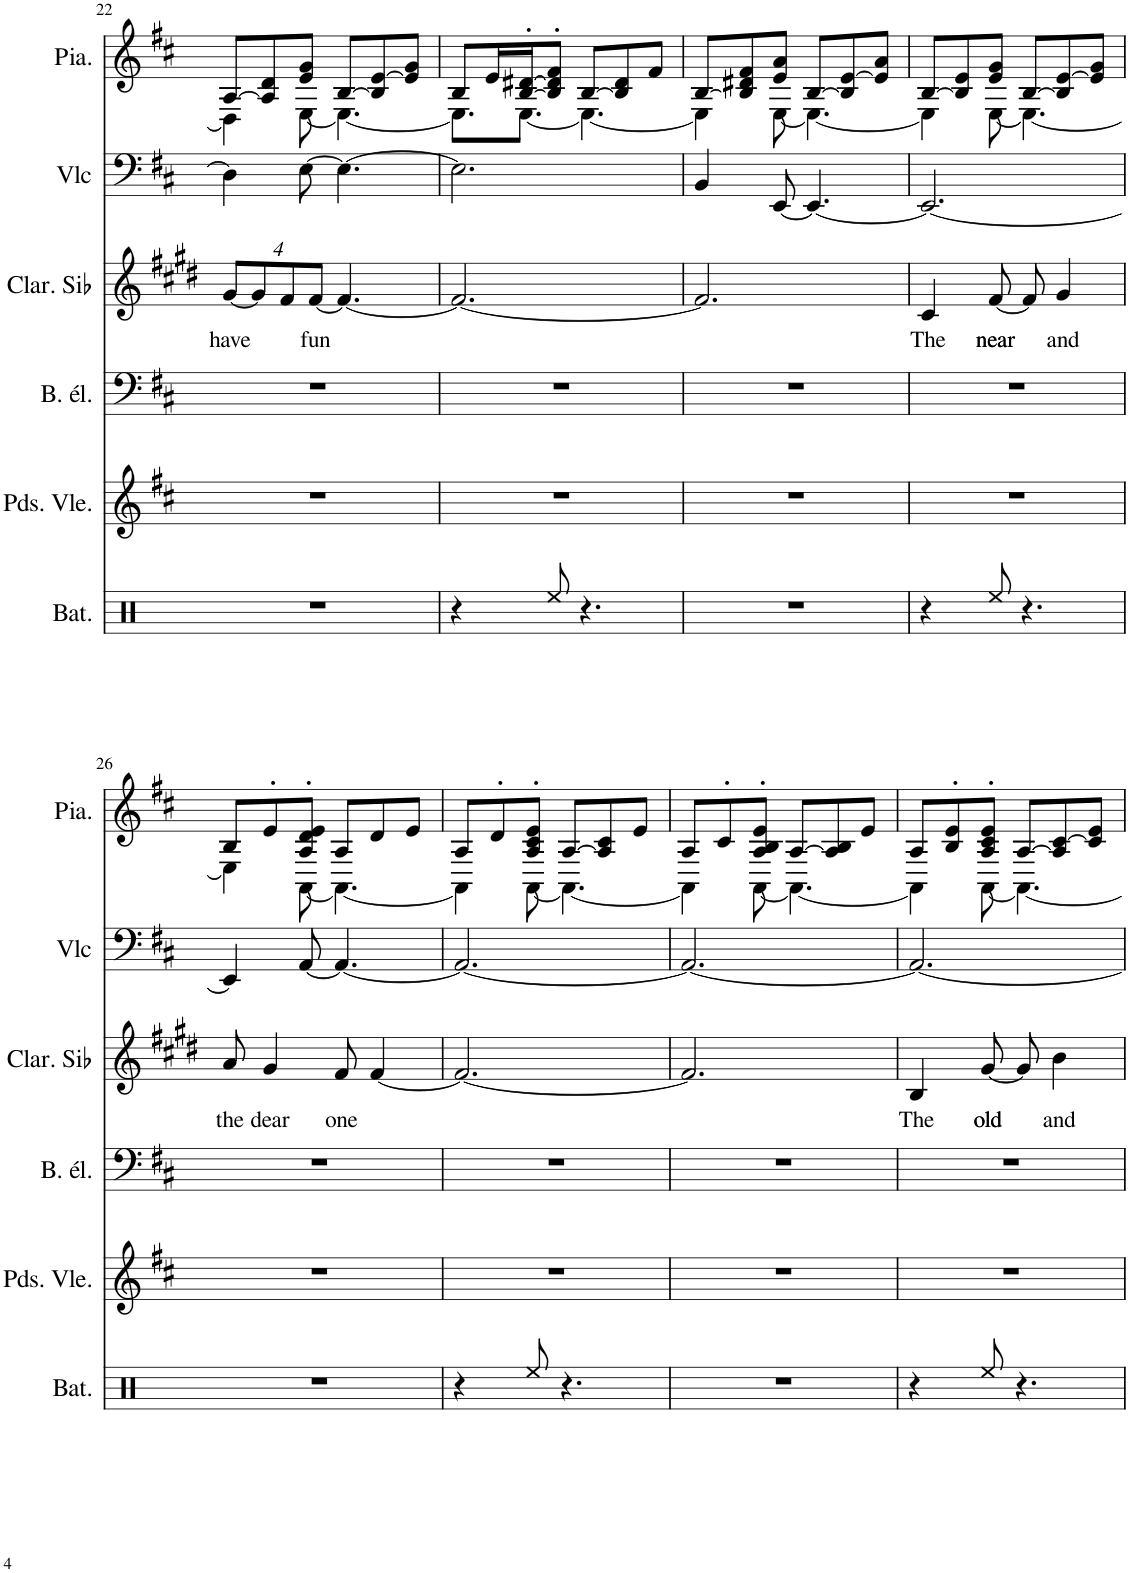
**kern	**kern	**kern	**kern	**text	**kern	**kern
*part6	*part5	*part4	*part3	*part3	*part2	*part1
*staff6	*staff5	*staff4	*staff3	*staff3	*staff2	*staff1
*I"Batterie	*I"Pardessus de viole	*I"Basse électrique à 5 cordes	*I"Clarinette en Sib	*	*I"Violoncelle	*I"Piano
*I'Bat.	*I'Pds. Vle.	*I'B. él.	*I'Clar. Sib	*	*I'Vlc	*I'Pia.
!!LO:PB:g=z
*clefX	*clefG2	*clefF4	*clefG2	*	*clefF4	*clefG2
*	*	*Trd7c12	*Trd1c2	*	*	*
*k[]	*k[f#c#]	*k[f#c#]	*k[f#c#g#d#]	*	*k[f#c#]	*k[f#c#]
*M6/8	*M6/8	*M6/8	*M6/8	*	*M6/8	*M6/8
*	*	*	*Xbrackettup	*	*	*
=22	=22	=22	=22	=22	=22	=22
!	!	!	!	!LO:LY:b	!	!
*	*	*	*	*	*	*^
2.r	2.r	2.r	[32%3g#/L	have	4D\]	[8A/L	4D\]
.	.	.	32%3g#/]	.	.	.	.
.	.	.	.	.	.	8A/] 8d/	.
.	.	.	32%3f#/	.	.	.	.
.	.	.	.	.	[8E\	8e/ 8g/J	[8E\
!	!	!	!	!LO:LY:b	!	!	!
.	.	.	[32%3f#/J	fun	.	.	.
.	.	.	4.f#/_	.	4.E\_	[8B/L	4.E\_
.	.	.	.	.	.	8B/] [8e/	.
.	.	.	.	.	.	8e/] 8g/J	.
=23	=23	=23	=23	=23	=23	=23	=23
4r	2.r	2.r	2.f#/_	.	2.E\]	8B/L	8.E\L]
.	.	.	.	.	.	16e/L	.
.	.	.	.	.	.	[16B/' [16d#X/'J	[8.E\J
8Ree/	.	.	.	.	.	8B/]' 8d#/]' 8f#/'J	.
4.r	.	.	.	.	.	[8B/L	4.E\_
.	.	.	.	.	.	8B/] 8d#/	.
.	.	.	.	.	.	8f#/J	.
=24	=24	=24	=24	=24	=24	=24	=24
2.r	2.r	2.r	2.f#/]	.	4BB/	[8B/L	4E\]
.	.	.	.	.	.	8B/] 8d#X/ 8f#/	.
.	.	.	.	.	[8EE/	8e/ 8a/J	[8E\
.	.	.	.	.	4.EE/_	[8B/L	4.E\_
.	.	.	.	.	.	8B/] [8e/	.
.	.	.	.	.	.	8e/] 8a/J	.
=25	=25	=25	=25	=25	=25	=25	=25
!	!	!	!	!LO:LY:b	!	!	!
4r	2.r	2.r	4c#/	The	2.EE/_	[8B/L	4E\]
.	.	.	.	.	.	8B/] 8e/	.
!	!	!	!	!LO:LY:b	!	!	!
8Ree/	.	.	[8f#/	near	.	8e/ 8g/J	[8E\
4.r	.	.	8f#/]	.	.	[8B/L	4.E\_
!	!	!	!	!LO:LY:b	!	!	!
.	.	.	4g#/	and	.	8B/] [8e/	.
.	.	.	.	.	.	8e/] 8g/J	.
!!LO:LB:g=z	!!
=26	=26	=26	=26	=26	=26	=26	=26
!	!	!	!	!LO:LY:b	!	!	!
2.r	2.r	2.r	8a/	the	4EE/]	8B/L	4E\]
!	!	!	!	!LO:LY:b	!	!	!
.	.	.	4g#/	dear	.	8e'/	.
.	.	.	.	.	[8AA/	8A/' 8d/' 8e/'J	[8AA\
!	!	!	!	!LO:LY:b	!	!	!
.	.	.	8f#/	one	4.AA/_	8A/L	4.AA\_
.	.	.	[4f#/	.	.	8d/	.
.	.	.	.	.	.	8e/J	.
=27	=27	=27	=27	=27	=27	=27	=27
4r	2.r	2.r	2.f#/_	.	2.AA/_	8A/L	4AA\]
.	.	.	.	.	.	8d'/	.
8Ree/	.	.	.	.	.	8A/' 8c#/' 8e/'J	[8AA\
4.r	.	.	.	.	.	[8A/L	4.AA\_
.	.	.	.	.	.	8A/] 8c#/	.
.	.	.	.	.	.	8e/J	.
=28	=28	=28	=28	=28	=28	=28	=28
2.r	2.r	2.r	2.f#/]	.	2.AA/_	8A/L	4AA\]
.	.	.	.	.	.	8c#'/	.
.	.	.	.	.	.	8A/' 8B/' 8e/'J	[8AA\
.	.	.	.	.	.	[8A/L	4.AA\_
.	.	.	.	.	.	8A/] 8B/	.
.	.	.	.	.	.	8e/J	.
=29	=29	=29	=29	=29	=29	=29	=29
!	!	!	!	!LO:LY:b	!	!	!
4r	2.r	2.r	4B/	The	2.AA/_	8A/L	4AA\]
.	.	.	.	.	.	8B/' 8e/'	.
!	!	!	!	!LO:LY:b	!	!	!
8Ree/	.	.	[8g#/	old	.	8A/' 8c#/' 8e/'J	[8AA\
4.r	.	.	8g#/]	.	.	[8A/L	4.AA\_
!	!	!	!	!LO:LY:b	!	!	!
.	.	.	4b\	and	.	8A/] [8c#/	.
.	.	.	.	.	.	8c#/] 8e/J	.
*	*	*	*	*	*	*v	*v
=	=	=	=	=	=	=
*-	*-	*-	*-	*-	*-	*-
